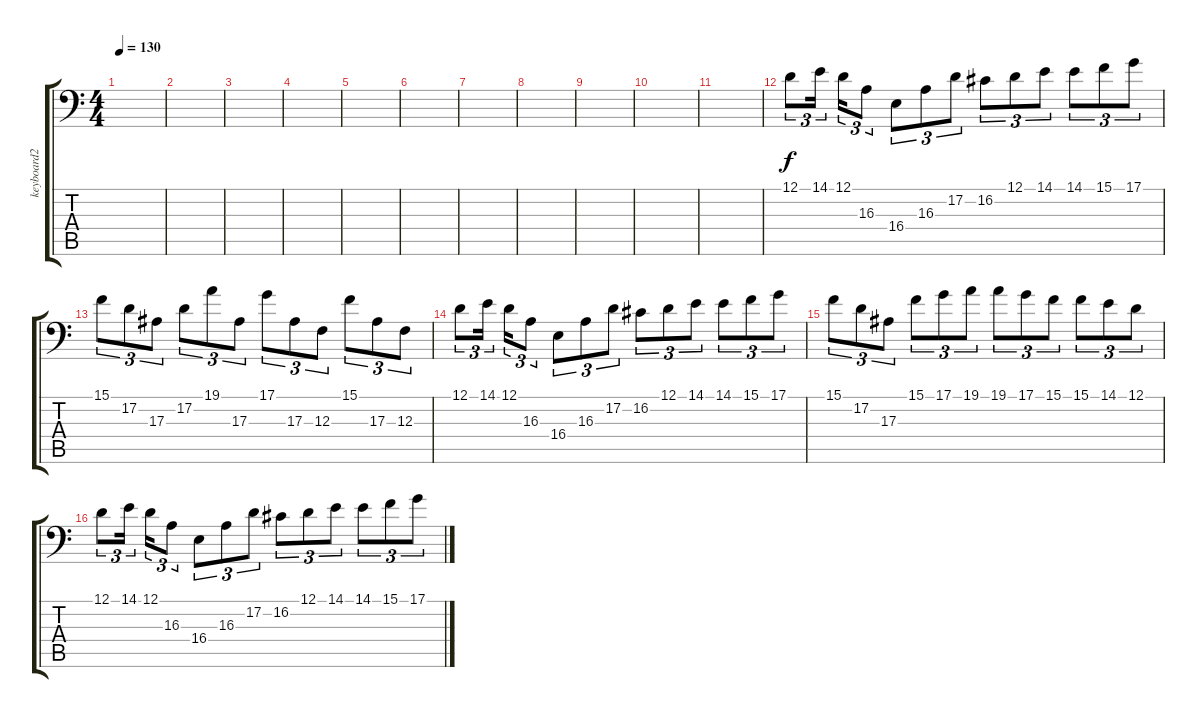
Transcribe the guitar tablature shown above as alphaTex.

\track ("keyboard2" "keyboard2") {instrument pad7halo}
\staff {score tabs}
\tuning (D3 A2 F2 C2 G1 D1) {hide}
\ts (4 4)
\tempo 130
\clef f4
\ks c
|
|
|
|
|
|
|
|
|
|
|
12.1.8{tu (3 2)} 14.1.16{tu (3 2) beam splitsecondary} 12.1.16{tu (3 2)} 16.3.8{tu (3 2)} 16.4.8{tu (3 2)} 16.3.8{tu (3 2)} 17.2.8{tu (3 2)} 16.2.8{tu (3 2)} 12.1.8{tu (3 2)} 14.1.8{tu (3 2)} 14.1.8{tu (3 2)} 15.1.8{tu (3 2)} 17.1.8{tu (3 2)} |
15.1.8{tu (3 2)} 17.2.8{tu (3 2)} 17.3.8{tu (3 2)} 17.2.8{tu (3 2)} 19.1.8{tu (3 2)} 17.3.8{tu (3 2)} 17.1.8{tu (3 2)} 17.3.8{tu (3 2)} 12.3.8{tu (3 2)} 15.1.8{tu (3 2)} 17.3.8{tu (3 2)} 12.3.8{tu (3 2)} |
12.1.8{tu (3 2)} 14.1.16{tu (3 2) beam splitsecondary} 12.1.16{tu (3 2)} 16.3.8{tu (3 2)} 16.4.8{tu (3 2)} 16.3.8{tu (3 2)} 17.2.8{tu (3 2)} 16.2.8{tu (3 2)} 12.1.8{tu (3 2)} 14.1.8{tu (3 2)} 14.1.8{tu (3 2)} 15.1.8{tu (3 2)} 17.1.8{tu (3 2)} |
15.1.8{tu (3 2)} 17.2.8{tu (3 2)} 17.3.8{tu (3 2)} 15.1.8{tu (3 2)} 17.1.8{tu (3 2)} 19.1.8{tu (3 2)} 19.1.8{tu (3 2)} 17.1.8{tu (3 2)} 15.1.8{tu (3 2)} 15.1.8{tu (3 2)} 14.1.8{tu (3 2)} 12.1.8{tu (3 2)} |
12.1.8{tu (3 2)} 14.1.16{tu (3 2) beam splitsecondary} 12.1.16{tu (3 2)} 16.3.8{tu (3 2)} 16.4.8{tu (3 2)} 16.3.8{tu (3 2)} 17.2.8{tu (3 2)} 16.2.8{tu (3 2)} 12.1.8{tu (3 2)} 14.1.8{tu (3 2)} 14.1.8{tu (3 2)} 15.1.8{tu (3 2)} 17.1.8{tu (3 2)}
